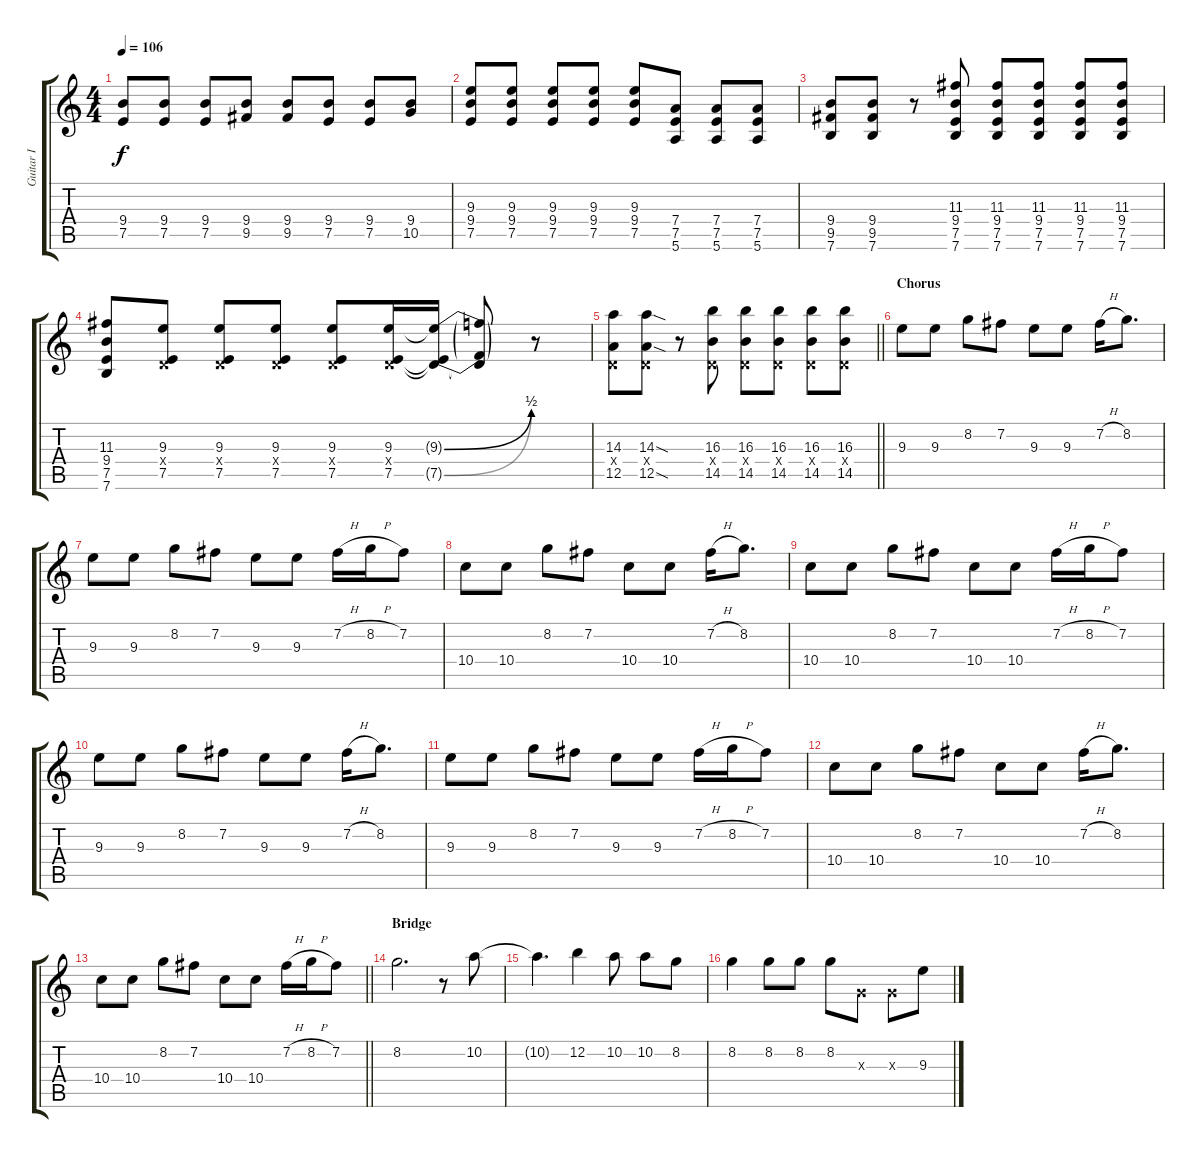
\track ("Guitar I" "Guitar I") {instrument electricguitarjazz}
\staff {score tabs}
\tuning (E4 B3 G3 D3 A2 E2) {hide}
\ts (4 4)
\tempo 106
\clef g2
\ks c
(9.4 7.5).8{dy f} (9.4 7.5).8 (9.4 7.5).8 (9.4 9.5).8 (9.4 9.5).8 (9.4 7.5).8 (9.4 7.5).8 (9.4 10.5).8 |
(9.3 9.4 7.5).8 (9.3 9.4 7.5).8 (9.3 9.4 7.5).8 (9.3 9.4 7.5).8 (9.3 9.4 7.5).8 (7.4 7.5 5.6).8 (7.4 7.5 5.6).8 (7.4 7.5 5.6).8 |
(9.4 9.5 7.6).8 (9.4 9.5 7.6).8 r.8 (11.3 9.4 7.5 7.6).8 (11.3 9.4 7.5 7.6).8 (11.3 9.4 7.5 7.6).8 (11.3 9.4 7.5 7.6).8 (11.3 9.4 7.5 7.6).8 |
(11.3 9.4 7.5 7.6).8 (9.3 0.4{x} 7.5).8 (9.3 0.4{x} 7.5).8 (9.3 0.4{x} 7.5).8 (9.3 0.4{x} 7.5).8 (9.3 0.4{x} 7.5).16 (9.3{be (bend 0 0 60 2) t} 0.4{t} 7.5{be (bend 0 0 60 2) t}).16 (9.3{t} 0.4{t} 7.5{t}).8 r.8 |
\barLineRight lightlight
(14.3 0.4{x} 12.5).8 (14.3{sod} 0.4{x} 12.5{sod}).8 r.8 (16.3 0.4{x} 14.5).8 (16.3 0.4{x} 14.5).8 (16.3 0.4{x} 14.5).8 (16.3 0.4{x} 14.5).8 (16.3 0.4{x} 14.5).8 |
\section ("" "Chorus")
9.3.8 9.3.8 8.2.8 7.2.8 9.3.8 9.3.8 7.2{h}.16 8.2.8{d} |
9.3.8 9.3.8 8.2.8 7.2.8 9.3.8 9.3.8 7.2{h}.16 8.2{h}.16 7.2.8 |
10.4.8 10.4.8 8.2.8 7.2.8 10.4.8 10.4.8 7.2{h}.16 8.2.8{d} |
10.4.8 10.4.8 8.2.8 7.2.8 10.4.8 10.4.8 7.2{h}.16 8.2{h}.16 7.2.8 |
9.3.8 9.3.8 8.2.8 7.2.8 9.3.8 9.3.8 7.2{h}.16 8.2.8{d} |
9.3.8 9.3.8 8.2.8 7.2.8 9.3.8 9.3.8 7.2{h}.16 8.2{h}.16 7.2.8 |
10.4.8 10.4.8 8.2.8 7.2.8 10.4.8 10.4.8 7.2{h}.16 8.2.8{d} |
\barLineRight lightlight
10.4.8 10.4.8 8.2.8 7.2.8 10.4.8 10.4.8 7.2{h}.16 8.2{h}.16 7.2.8 |
\section ("" "Bridge")
8.2.2{d} r.8 10.2.8 |
10.2{t}.4{d} 12.2.4 10.2.8 10.2.8 8.2.8 |
8.2.4 8.2.8 8.2.8 8.2.8 0.3{x}.8 0.3{x}.8 9.3.8
